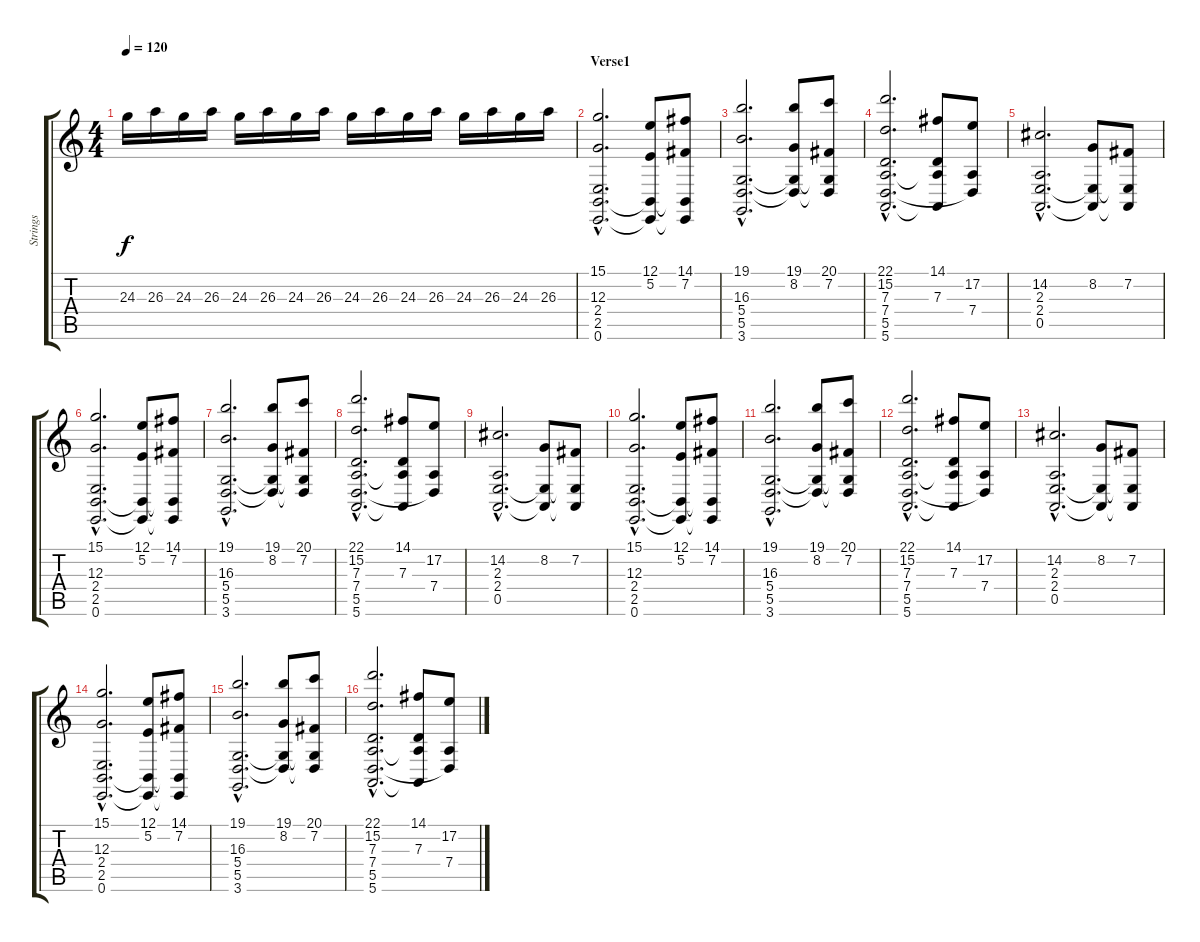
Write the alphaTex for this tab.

\track ("Strings" "Strings") {instrument stringensemble1}
\staff {score tabs}
\tuning (E4 B3 G3 D3 A2 E2) {hide}
\ts (4 4)
\tempo 120
\clef g2
\ks c
24.3.16{dy f} 26.3.16 24.3.16 26.3.16 24.3.16 26.3.16 24.3.16 26.3.16 24.3.16 26.3.16 24.3.16 26.3.16 24.3.16 26.3.16 24.3.16 26.3.16 |
\section ("" "Verse1")
(15.1{hac} 12.3{hac} 2.4{hac} 2.5{hac} 0.6{hac}).2{d} (12.1 5.2 2.5{t} 0.6{t}).8 (14.1 7.2 2.5{t} 0.6{t}).8 |
(19.1{hac} 16.3{hac} 5.4{hac} 5.5{hac} 3.6{hac}).2{d} (19.1 8.2 5.4{t} 5.5{t}).8 (20.1 7.2 5.4{t} 5.5{t}).8 |
(22.1{hac} 15.2{hac} 7.3{hac} 7.4{hac} 5.5{hac} 5.6{hac}).2{d} (14.1 7.3 7.4{t} 5.6{t}).8 (17.2 7.4 5.5{t}).8 |
(14.2{hac} 2.3{hac} 2.4{hac} 0.5{hac}).2{d} (8.2 2.4{t} 0.5{t}).8 (7.2 2.4{t} 0.5{t}).8 |
(15.1{hac} 12.3{hac} 2.4{hac} 2.5{hac} 0.6{hac}).2{d} (12.1 5.2 2.5{t} 0.6{t}).8 (14.1 7.2 2.5{t} 0.6{t}).8 |
(19.1{hac} 16.3{hac} 5.4{hac} 5.5{hac} 3.6{hac}).2{d} (19.1 8.2 5.4{t} 5.5{t}).8 (20.1 7.2 5.4{t} 5.5{t}).8 |
(22.1{hac} 15.2{hac} 7.3{hac} 7.4{hac} 5.5{hac} 5.6{hac}).2{d} (14.1 7.3 7.4{t} 5.6{t}).8 (17.2 7.4 5.5{t}).8 |
(14.2{hac} 2.3{hac} 2.4{hac} 0.5{hac}).2{d} (8.2 2.4{t} 0.5{t}).8 (7.2 2.4{t} 0.5{t}).8 |
(15.1{hac} 12.3{hac} 2.4{hac} 2.5{hac} 0.6{hac}).2{d} (12.1 5.2 2.5{t} 0.6{t}).8 (14.1 7.2 2.5{t} 0.6{t}).8 |
(19.1{hac} 16.3{hac} 5.4{hac} 5.5{hac} 3.6{hac}).2{d} (19.1 8.2 5.4{t} 5.5{t}).8 (20.1 7.2 5.4{t} 5.5{t}).8 |
(22.1{hac} 15.2{hac} 7.3{hac} 7.4{hac} 5.5{hac} 5.6{hac}).2{d} (14.1 7.3 7.4{t} 5.6{t}).8 (17.2 7.4 5.5{t}).8 |
(14.2{hac} 2.3{hac} 2.4{hac} 0.5{hac}).2{d} (8.2 2.4{t} 0.5{t}).8 (7.2 2.4{t} 0.5{t}).8 |
(15.1{hac} 12.3{hac} 2.4{hac} 2.5{hac} 0.6{hac}).2{d} (12.1 5.2 2.5{t} 0.6{t}).8 (14.1 7.2 2.5{t} 0.6{t}).8 |
(19.1{hac} 16.3{hac} 5.4{hac} 5.5{hac} 3.6{hac}).2{d} (19.1 8.2 5.4{t} 5.5{t}).8 (20.1 7.2 5.4{t} 5.5{t}).8 |
(22.1{hac} 15.2{hac} 7.3{hac} 7.4{hac} 5.5{hac} 5.6{hac}).2{d} (14.1 7.3 7.4{t} 5.6{t}).8 (17.2 7.4 5.5{t}).8
